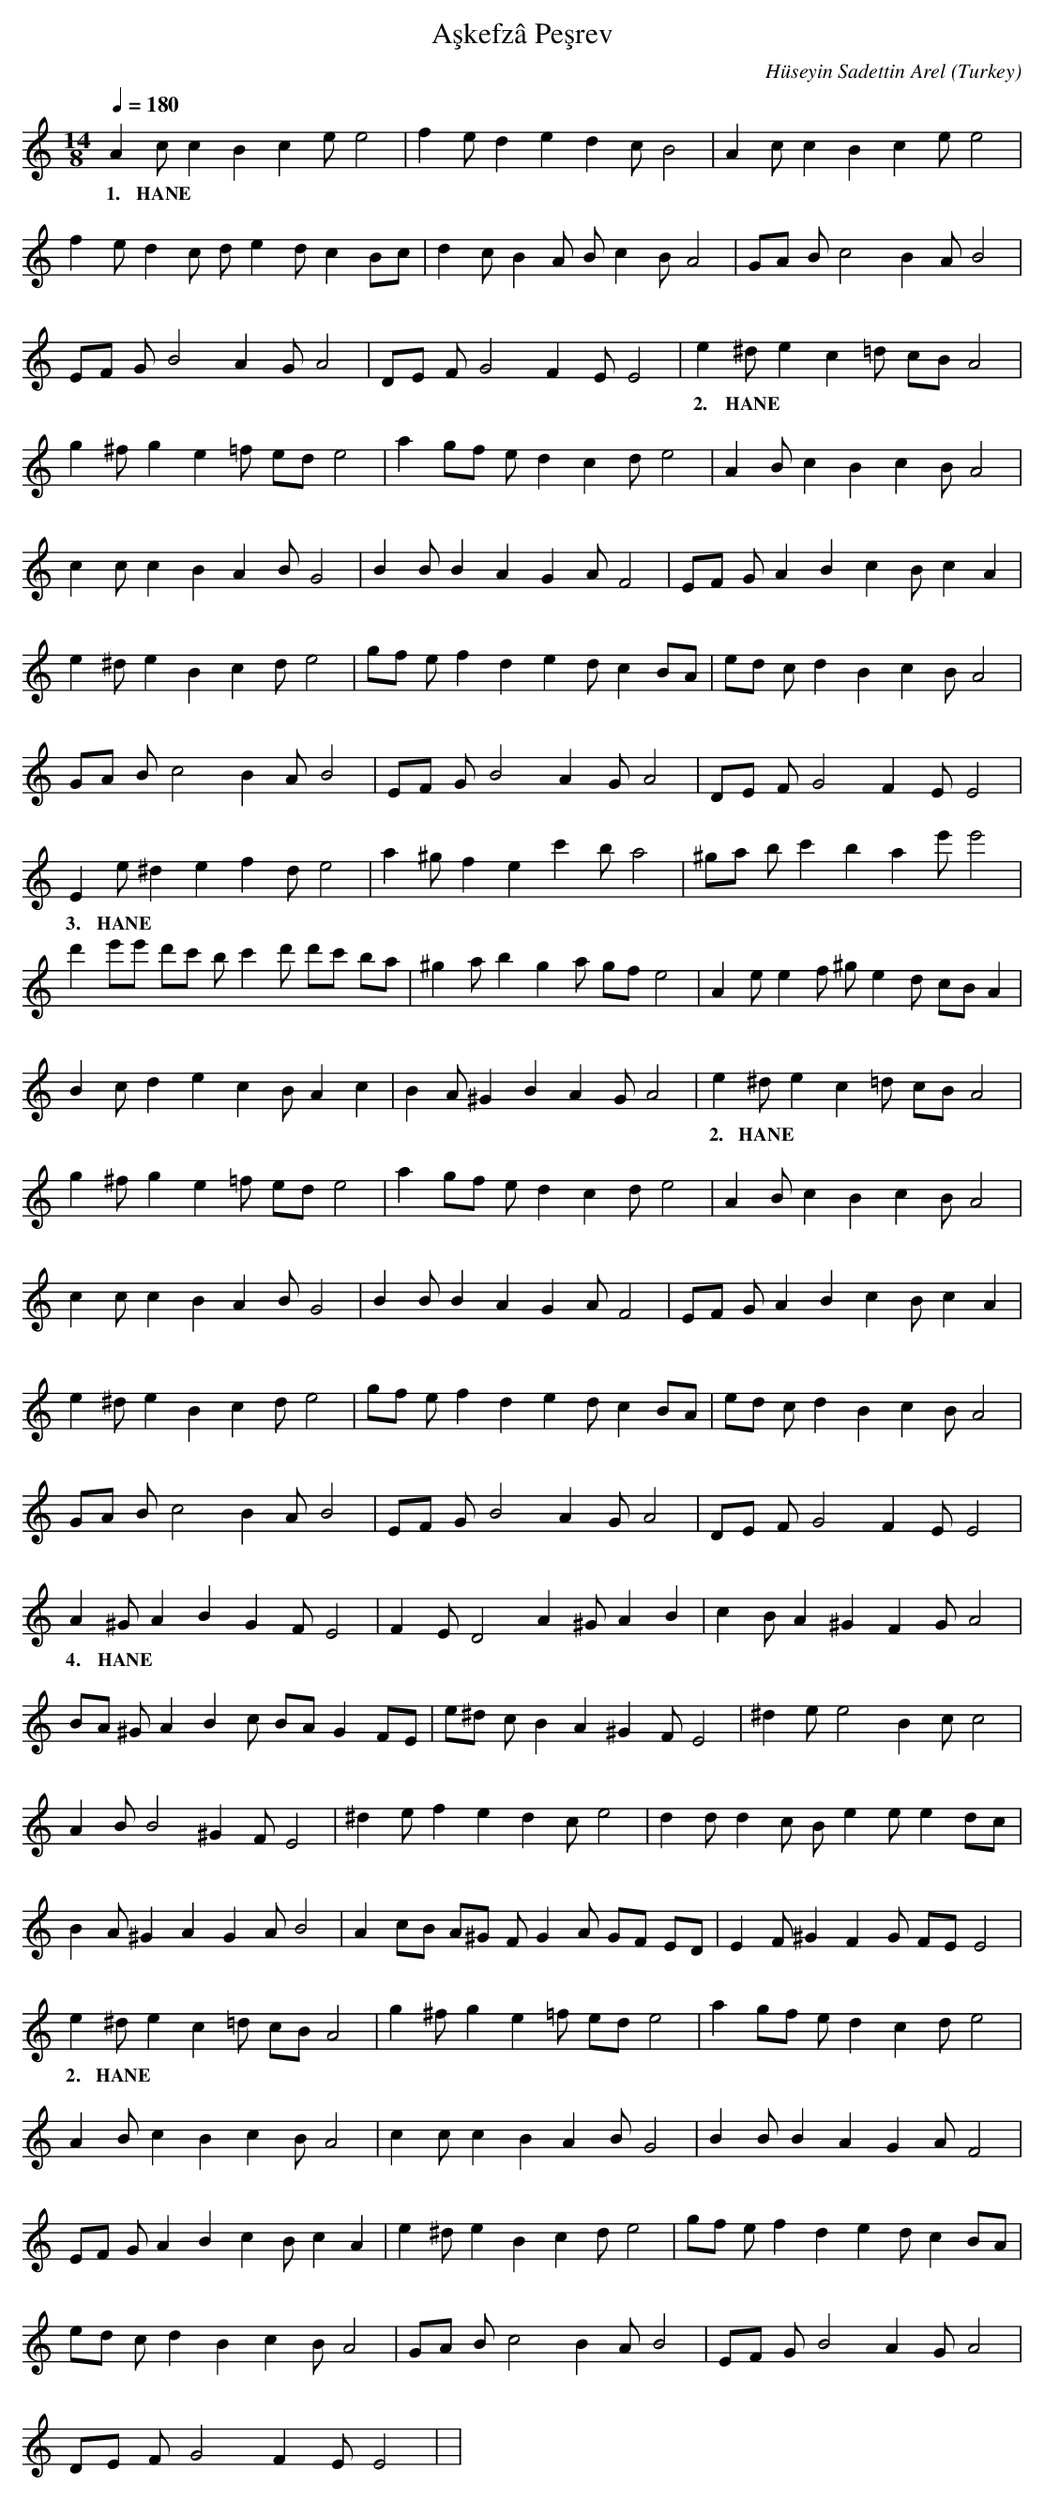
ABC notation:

X:1
T: Aşkefzâ Peşrev
C: Hüseyin Sadettin Arel
O: Turkey
M: 14/8
L: 1/16
K: C
Q: 1/4=180
A4 c2c4B4c4e2 e8  | f4 e2d4e4d4c2 B8  | \
w:  1. HANE  |   |
A4 c2c4B4c4e2 e8  |
w:   |
f4 e2d4c2 d2e4d2 c4 B2c2  | d4 c2B4A2 B2c4B2 A8  | \
w:   |   |
G2A2 B2c8B4A2 B8  |
w:   |
E2F2 G2B8A4G2 A8  | D2E2 F2G8F4E2 E8  | \
w:   |   |
e4 ^d2e4c4=d2 c2B2 A8  |
w:  2. HANE  |
g4 ^f2g4e4=f2 e2d2 e8  | a4 g2f2 e2d4c4d2 e8  | \
w:   |   |
A4 B2c4B4c4B2 A8  |
w:   |
c4 c2c4B4A4B2 G8  | B4 B2B4A4G4A2 F8  | \
w:   |   |
E2F2 G2A4B4c4B2 c4 A4  |
w:   |
e4 ^d2e4B4c4d2 e8  | g2f2 e2f4d4e4d2 c4 B2A2  | \
w:   |   |
e2d2 c2d4B4c4B2 A8  |
w:   |
G2A2 B2c8B4A2 B8  | E2F2 G2B8A4G2 A8  | \
w:   |   |
D2E2 F2G8F4E2 E8  |
w:   |
E4 e2^d4e4f4d2 e8  | a4 ^g2f4e4c'4b2 a8  | \
w:  3. HANE  |   |
^g2a2 b2c'4b4a4e'2 e'8  |
w:   |
d'4 e'2e'2 d'2c'2 b2c'4d'2 d'2c'2 b2a2  | \
w:   |
^g4 a2b4g4a2 g2f2 e8  | A4 e2e4f2 ^g2e4d2 c2B2 A4  |
w:   |   |
B4 c2d4e4c4B2 A4 c4  | B4 A2^G4B4A4G2 A8  | \
w:   |   |
e4 ^d2e4c4=d2 c2B2 A8  |
w:  2. HANE  |
g4 ^f2g4e4=f2 e2d2 e8  | a4 g2f2 e2d4c4d2 e8  | \
w:   |   |
A4 B2c4B4c4B2 A8  |
w:   |
c4 c2c4B4A4B2 G8  | B4 B2B4A4G4A2 F8  | \
w:   |   |
E2F2 G2A4B4c4B2 c4 A4  |
w:   |
e4 ^d2e4B4c4d2 e8  | g2f2 e2f4d4e4d2 c4 B2A2  | \
w:   |   |
e2d2 c2d4B4c4B2 A8  |
w:   |
G2A2 B2c8B4A2 B8  | E2F2 G2B8A4G2 A8  | \
w:   |   |
D2E2 F2G8F4E2 E8  |
w:   |
A4 ^G2A4B4G4F2 E8  | F4 E2D8A4^G2 A4 B4  | \
w:  4. HANE  |   |
c4 B2A4^G4F4G2 A8  |
w:   |
B2A2 ^G2A4B4c2 B2A2 G4 F2E2  | e2^d2 c2B4A4^G4F2 E8  | \
w:   |   |
^d4 e2e8B4c2 c8  |
w:   |
A4 B2B8^G4F2 E8  | ^d4 e2f4e4d4c2 e8  | \
w:   |   |
d4 d2d4c2 B2e4e2 e4 d2c2  |
w:   |
B4 A2^G4A4G4A2 B8  | A4 c2B2 A2^G2 F2G4A2 G2F2 E2D2  | \
w:   |   |
E4 F2^G4F4G2 F2E2 E8  |
w:   |
e4 ^d2e4c4=d2 c2B2 A8  | g4 ^f2g4e4=f2 e2d2 e8  | \
w:  2. HANE  |   |
a4 g2f2 e2d4c4d2 e8  |
w:   |
A4 B2c4B4c4B2 A8  | c4 c2c4B4A4B2 G8  | \
w:   |   |
B4 B2B4A4G4A2 F8  |
w:   |
E2F2 G2A4B4c4B2 c4 A4  | e4 ^d2e4B4c4d2 e8  | \
w:   |   |
g2f2 e2f4d4e4d2 c4 B2A2  |
w:   |
e2d2 c2d4B4c4B2 A8  | G2A2 B2c8B4A2 B8  | \
w:   |   |
E2F2 G2B8A4G2 A8  |
w:   |
D2E2 F2G8F4E2 E8  | |
